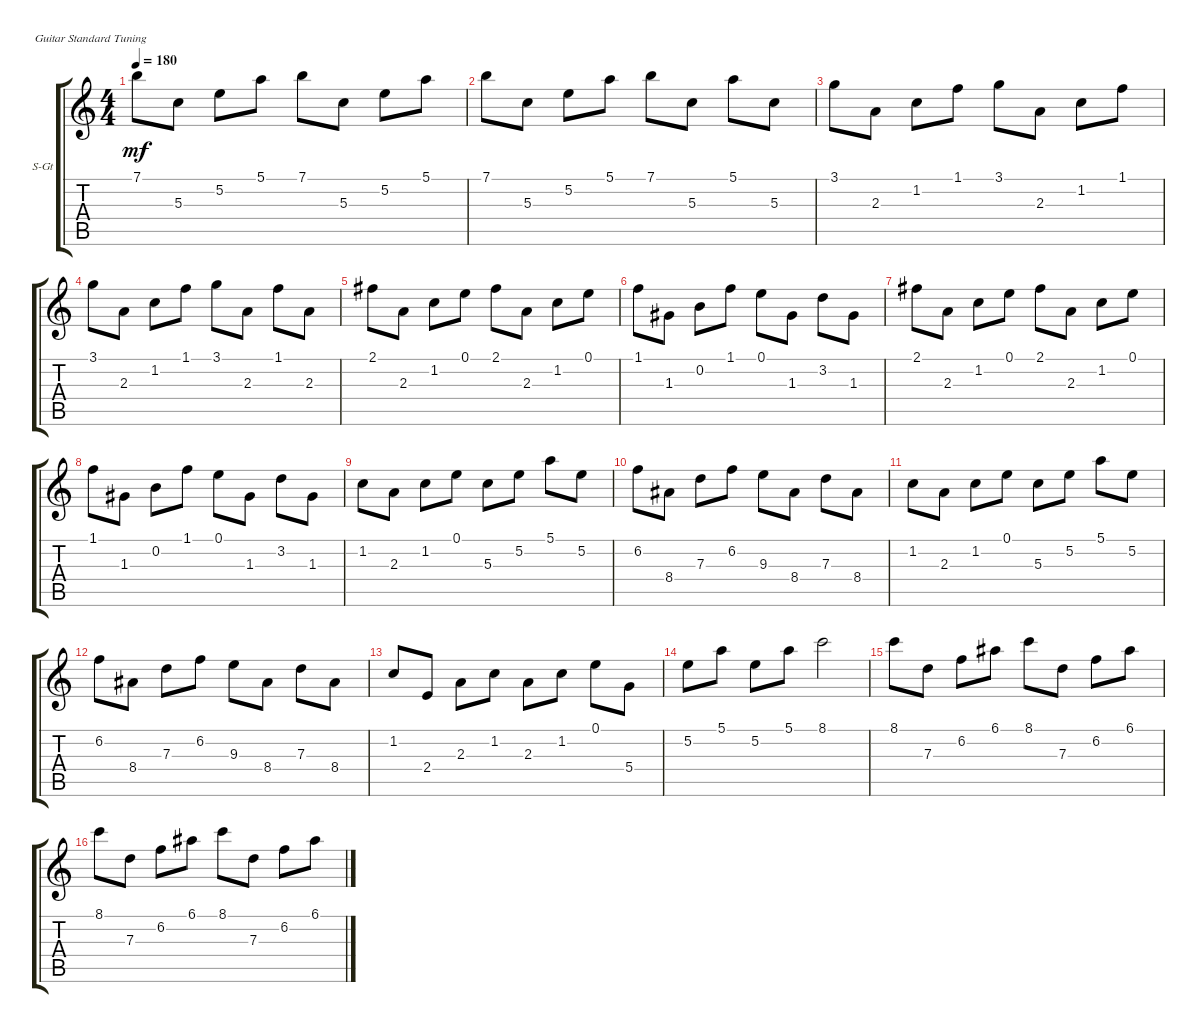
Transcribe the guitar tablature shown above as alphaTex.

\defaultSystemsLayout 4
\bracketExtendMode groupsimilarinstruments
\firstSystemTrackNameOrientation horizontal
\otherSystemsTrackNameOrientation horizontal
\track ("Steel Guitar" "S-Gt") {instrument acousticguitarsteel}
\staff {score tabs}
\tuning (E4 B3 G3 D3 A2 E2)
\ts (4 4)
\tempo 180
\clef g2
\ks c
7.1.8{dy mf} 5.3.8 5.2.8 5.1.8 7.1.8 5.3.8 5.2.8 5.1.8 |
7.1.8 5.3.8 5.2.8 5.1.8 7.1.8 5.3.8 5.1.8 5.3.8 |
3.1.8 2.3.8 1.2.8 1.1.8 3.1.8 2.3.8 1.2.8 1.1.8 |
3.1.8 2.3.8 1.2.8 1.1.8 3.1.8 2.3.8 1.1.8 2.3.8 |
2.1.8 2.3.8 1.2.8 0.1.8 2.1.8 2.3.8 1.2.8 0.1.8 |
1.1.8 1.3.8 0.2.8 1.1.8 0.1.8 1.3.8 3.2.8 1.3.8 |
2.1.8 2.3.8 1.2.8 0.1.8 2.1.8 2.3.8 1.2.8 0.1.8 |
1.1.8 1.3.8 0.2.8 1.1.8 0.1.8 1.3.8 3.2.8 1.3.8 |
1.2.8 2.3.8 1.2.8 0.1.8 5.3.8 5.2.8 5.1.8 5.2.8 |
6.2.8 8.4.8 7.3.8 6.2.8 9.3.8 8.4.8 7.3.8 8.4.8 |
1.2.8 2.3.8 1.2.8 0.1.8 5.3.8 5.2.8 5.1.8 5.2.8 |
6.2.8 8.4.8 7.3.8 6.2.8 9.3.8 8.4.8 7.3.8 8.4.8 |
1.2.8 2.4.8 2.3.8 1.2.8 2.3.8 1.2.8 0.1.8 5.4.8 |
5.2.8 5.1.8 5.2.8 5.1.8 8.1.2 |
8.1.8 7.3.8 6.2.8 6.1.8 8.1.8 7.3.8 6.2.8 6.1.8 |
8.1.8 7.3.8 6.2.8 6.1.8 8.1.8 7.3.8 6.2.8 6.1.8
